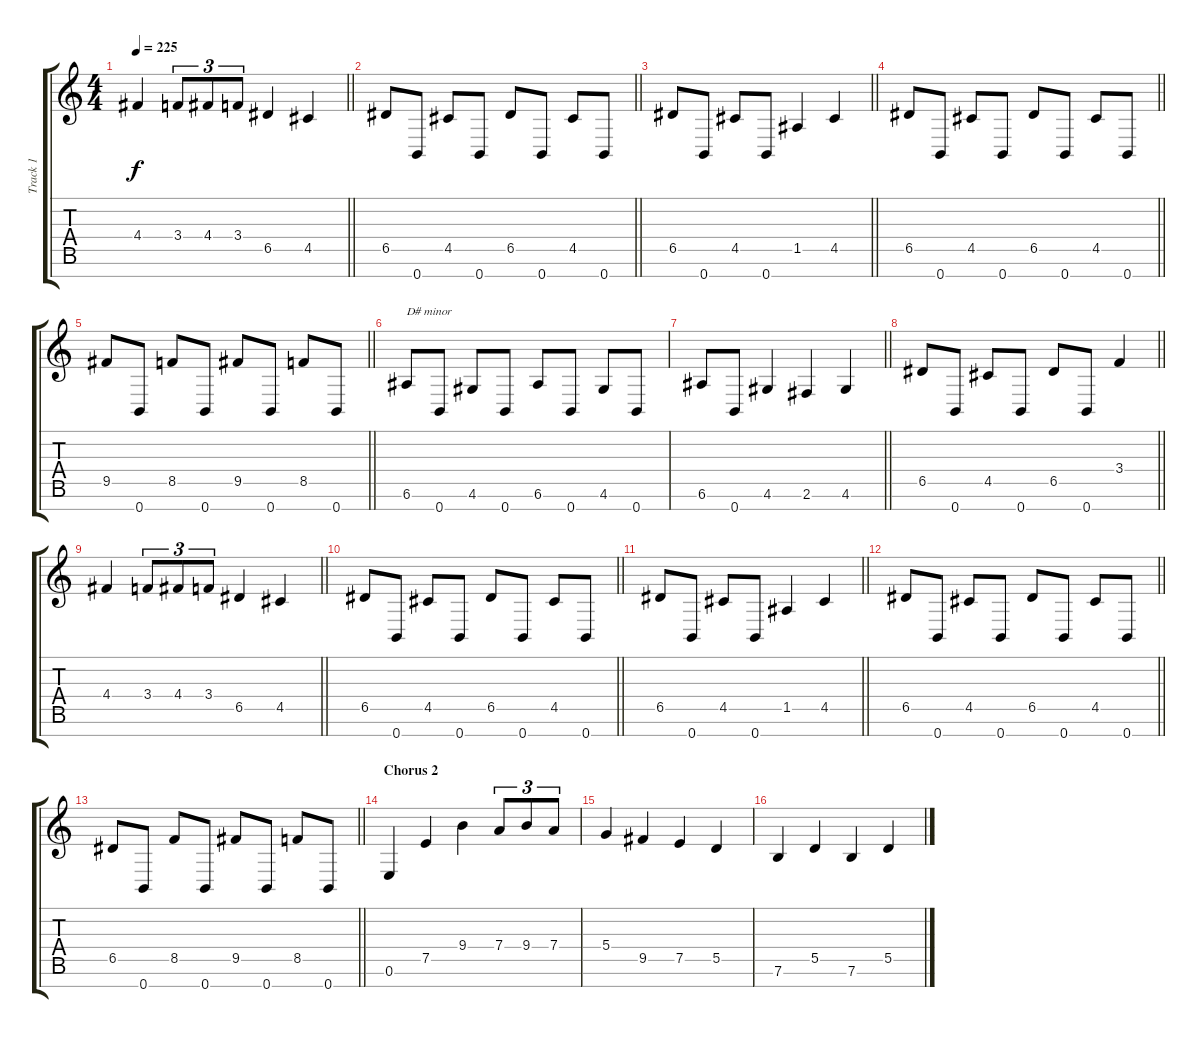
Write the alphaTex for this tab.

\track ("Track 1" "Track 1") {instrument distortionguitar}
\staff {score tabs}
\tuning (E4 B3 G3 D3 A2 E2 B1) {hide}
\ts (4 4)
\tempo 225
\clef g2
\barLineRight lightlight
\ks c
4.4.4{dy f} 3.4.8{tu (3 2)} 4.4.8{tu (3 2)} 3.4.8{tu (3 2)} 6.5.4 4.5.4 |
\barLineRight lightlight
6.5.8 0.7.8 4.5.8 0.7.8 6.5.8 0.7.8 4.5.8 0.7.8 |
\barLineRight lightlight
6.5.8 0.7.8 4.5.8 0.7.8 1.5.4 4.5.4 |
\barLineRight lightlight
6.5.8 0.7.8 4.5.8 0.7.8 6.5.8 0.7.8 4.5.8 0.7.8 |
\barLineRight lightlight
9.5.8 0.7.8 8.5.8 0.7.8 9.5.8 0.7.8 8.5.8 0.7.8 |
6.6.8{txt "D# minor"} 0.7.8 4.6.8 0.7.8 6.6.8 0.7.8 4.6.8 0.7.8 |
\barLineRight lightlight
6.6.8 0.7.8 4.6.4 2.6.4 4.6.4 |
\barLineRight lightlight
6.5.8 0.7.8 4.5.8 0.7.8 6.5.8 0.7.8 3.4.4 |
\barLineRight lightlight
4.4.4 3.4.8{tu (3 2)} 4.4.8{tu (3 2)} 3.4.8{tu (3 2)} 6.5.4 4.5.4 |
\barLineRight lightlight
6.5.8 0.7.8 4.5.8 0.7.8 6.5.8 0.7.8 4.5.8 0.7.8 |
\barLineRight lightlight
6.5.8 0.7.8 4.5.8 0.7.8 1.5.4 4.5.4 |
\barLineRight lightlight
6.5.8 0.7.8 4.5.8 0.7.8 6.5.8 0.7.8 4.5.8 0.7.8 |
\barLineRight lightlight
6.5.8 0.7.8 8.5.8 0.7.8 9.5.8 0.7.8 8.5.8 0.7.8 |
\section ("" "Chorus 2")
0.6.4{balance 8} 7.5.4 9.4.4 7.4.8{tu (3 2)} 9.4.8{tu (3 2)} 7.4.8{tu (3 2)} |
5.4.4 9.5.4 7.5.4 5.5.4 |
7.6.4 5.5.4 7.6.4 5.5.4
